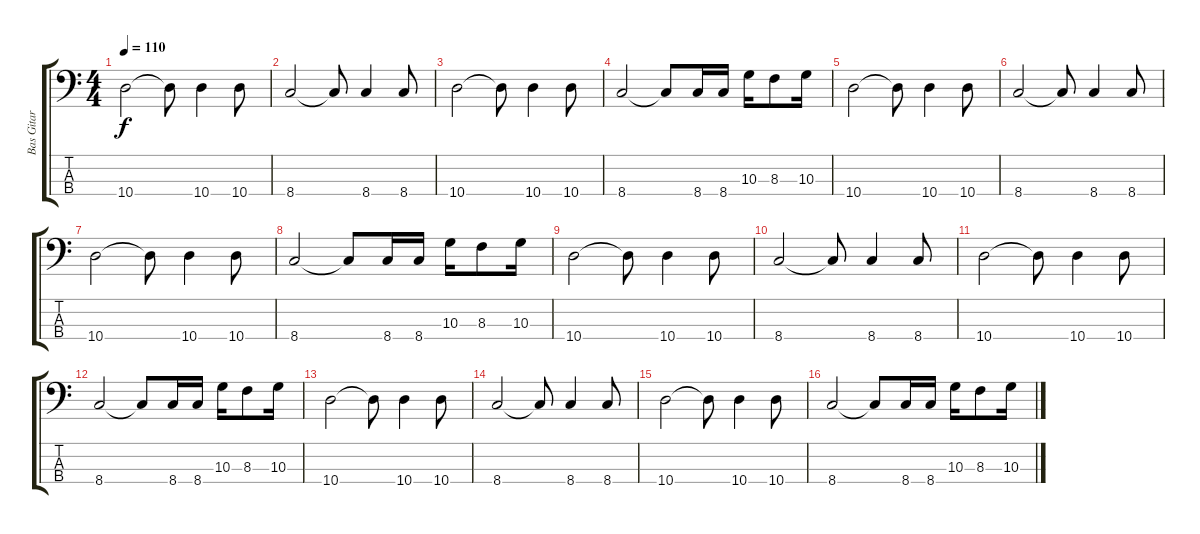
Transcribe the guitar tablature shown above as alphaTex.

\track ("Bas Gitar" "Bas Gitar") {instrument electricbassfinger}
\staff {score tabs}
\tuning (G2 D2 A1 E1) {hide}
\ts (4 4)
\tempo 110
\clef f4
\ks c
10.4.2{dy f} 10.4{t}.8 10.4.4 10.4.8 |
8.4.2 8.4{t}.8 8.4.4 8.4.8 |
10.4.2 10.4{t}.8 10.4.4 10.4.8 |
8.4.2 8.4{t}.8 8.4.16 8.4.16 10.3.16 8.3.8 10.3.16 |
10.4.2 10.4{t}.8 10.4.4 10.4.8 |
8.4.2 8.4{t}.8 8.4.4 8.4.8 |
10.4.2 10.4{t}.8 10.4.4 10.4.8 |
8.4.2 8.4{t}.8 8.4.16 8.4.16 10.3.16 8.3.8 10.3.16 |
10.4.2 10.4{t}.8 10.4.4 10.4.8 |
8.4.2 8.4{t}.8 8.4.4 8.4.8 |
10.4.2 10.4{t}.8 10.4.4 10.4.8 |
8.4.2 8.4{t}.8 8.4.16 8.4.16 10.3.16 8.3.8 10.3.16 |
10.4.2 10.4{t}.8 10.4.4 10.4.8 |
8.4.2 8.4{t}.8 8.4.4 8.4.8 |
10.4.2 10.4{t}.8 10.4.4 10.4.8 |
8.4.2 8.4{t}.8 8.4.16 8.4.16 10.3.16 8.3.8 10.3.16
